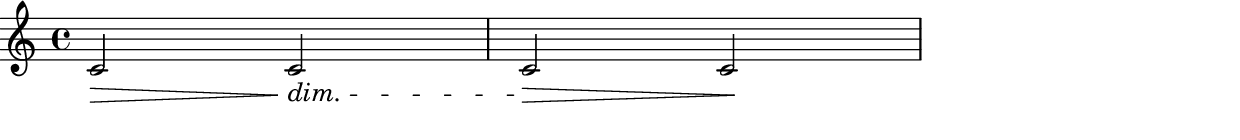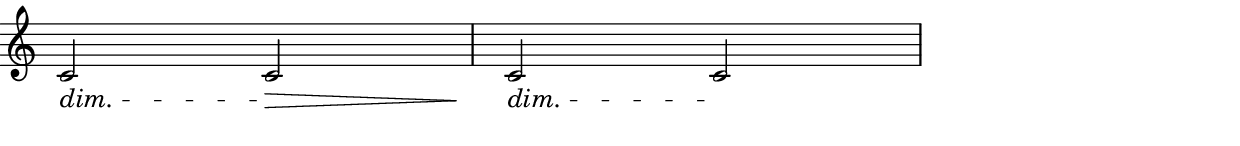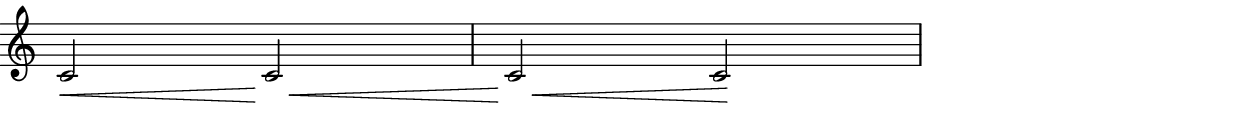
%% Generated by lilypond-book
%% Options: [exampleindent=10.16\mm,indent=0\mm,line-width=160\mm,paper-height=845.047\pt,paper-width=597.508\pt,papersize='(cons (* 597.508 pt) (* 845.047 pt))]
\include "lilypond-book-preamble.ly"


% ****************************************************************
% Start cut-&-pastable-section
% ****************************************************************

#(ly:set-option 'eps-box-padding 3.000000)



\paper {
  #(set-paper-size '(cons (* 597.508 pt) (* 845.047 pt)))
  indent = 0\mm
  line-width = 160\mm
  % offset the left padding, also add 1mm as lilypond creates cropped
  % images with a little space on the right
  line-width = #(- line-width (* mm  3.000000) (* mm 1))
}

\layout {
  
}




% ****************************************************************
% ly snippet:
% ****************************************************************
\sourcefilename "/lilypond-2.25.16/input/regression/hairpin-neighboring-span-dynamics.ly"
\sourcefileline 0
\version "2.19.21"

\header {
  texidoc = "Bound padding for hairpins also applies before following
@code{DynamicTextSpanner} grobs.  In this case, @code{bound-padding}
is not scaled down.
"
}

\relative {
  \override Hairpin.to-barline = ##f
  c'2\>
  \dimTextDim
  c2\>
  \dimHairpin
  c\> c\! \break
  \dimTextDim
  c2\> 
  \override Hairpin.bound-padding = #5
  \dimHairpin
  c2\>
  \dimTextDim
  c2\> c\! \break
  \crescHairpin
  c2\< c\<
  c2\< c\!
}



% ****************************************************************
% end ly snippet
% ****************************************************************
